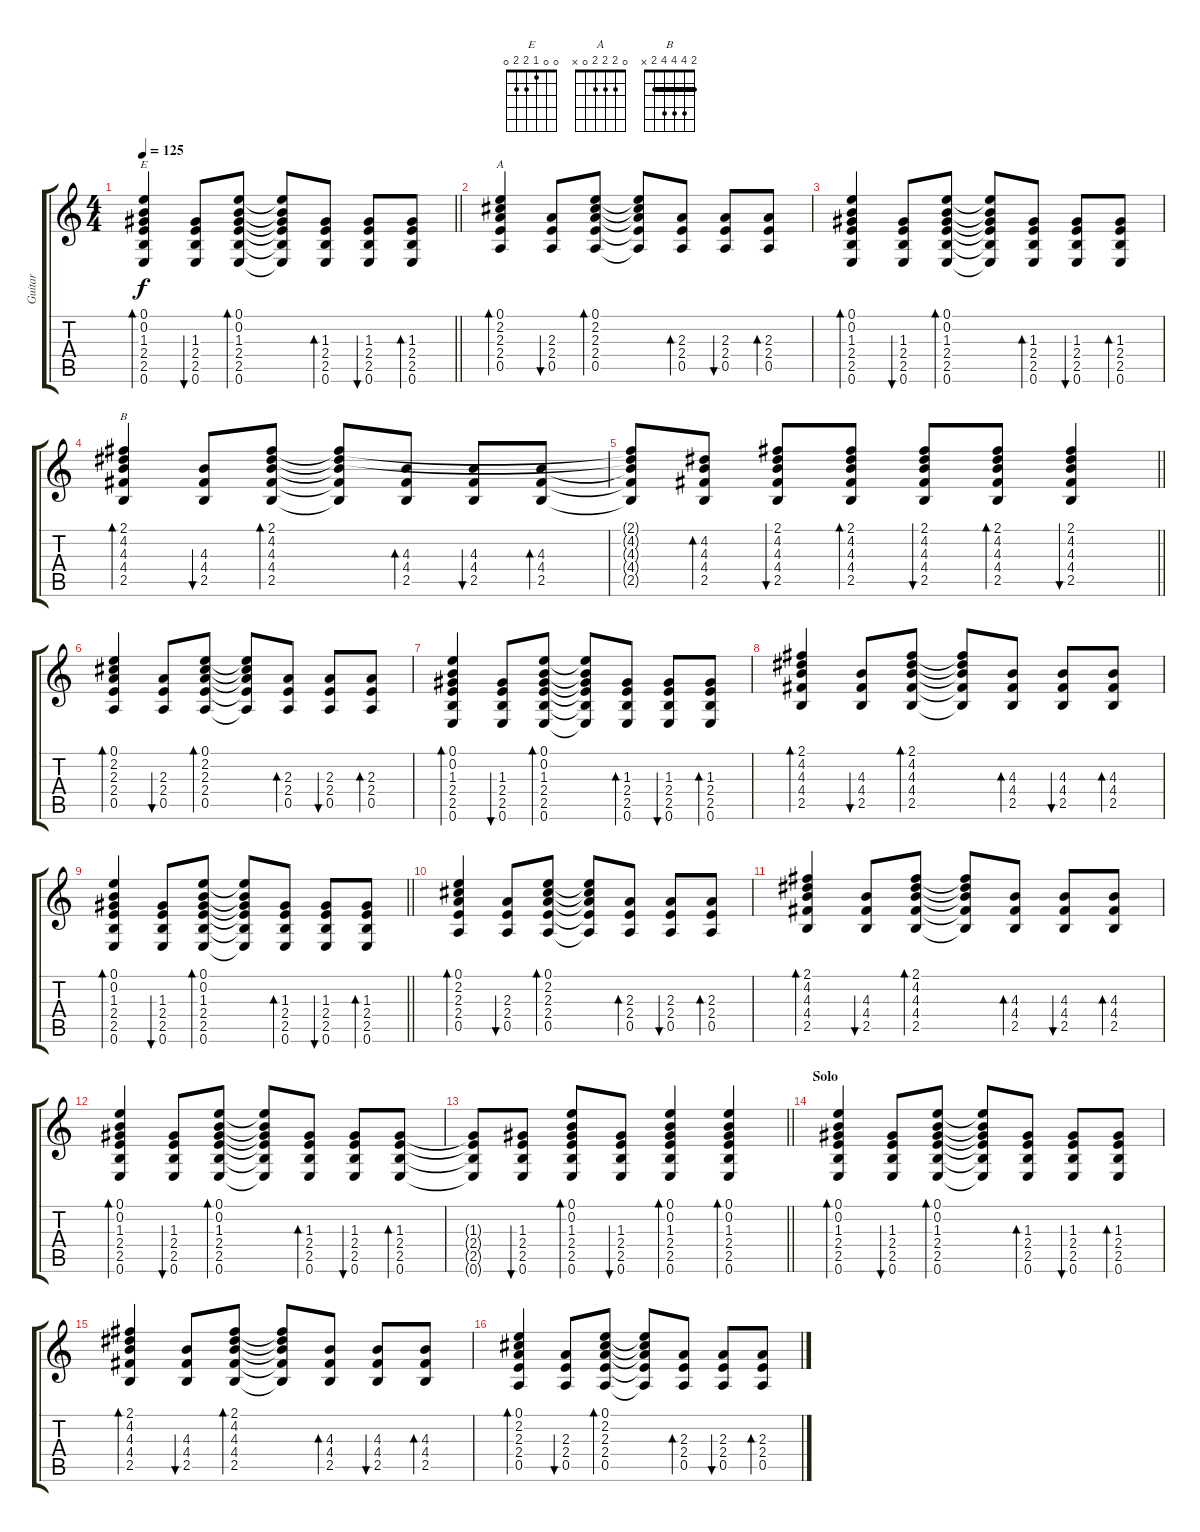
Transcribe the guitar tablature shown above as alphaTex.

\track ("Guitar" "Guitar") {instrument acousticguitarsteel}
\staff {score tabs}
\tuning (E4 B3 G3 D3 A2 E2) {hide}
\chord ("E" 0 0 1 2 2 0)
\chord ("A" 0 2 2 2 0 x)
\chord ("B" 2 4 4 4 2 x) {barre 2}
\ts (4 4)
\tempo 125
\clef g2
\barLineRight lightlight
\ks c
(0.1 0.2 1.3 2.4 2.5 0.6).4{bd 120 ch "E" dy f} (1.3 2.4 2.5 0.6).8{bu 120} (0.1 0.2 1.3 2.4 2.5 0.6).8{bd 120} (0.1{t} 0.2{t} 1.3{t} 2.4{t} 2.5{t} 0.6{t}).8 (1.3 2.4 2.5 0.6).8{bd 60} (1.3 2.4 2.5 0.6).8{bu 60} (1.3 2.4 2.5 0.6).8{bd 60} |
(0.1 2.2 2.3 2.4 0.5).4{bd 120 ch "A"} (2.3 2.4 0.5).8{bu 120} (0.1 2.2 2.3 2.4 0.5).8{bd 120} (0.1{t} 2.2{t} 2.3{t} 2.4{t} 0.5{t}).8 (2.3 2.4 0.5).8{bd 60} (2.3 2.4 0.5).8{bu 60} (2.3 2.4 0.5).8{bd 60} |
(0.1 0.2 1.3 2.4 2.5 0.6).4{bd 120} (1.3 2.4 2.5 0.6).8{bu 120} (0.1 0.2 1.3 2.4 2.5 0.6).8{bd 120} (0.1{t} 0.2{t} 1.3{t} 2.4{t} 2.5{t} 0.6{t}).8 (1.3 2.4 2.5 0.6).8{bd 60} (1.3 2.4 2.5 0.6).8{bu 60} (1.3 2.4 2.5 0.6).8{bd 60} |
(2.1 4.2 4.3 4.4 2.5).4{bd 120 ch "B"} (4.3 4.4 2.5).8{bu 120} (2.1 4.2 4.3 4.4 2.5).8{bd 120} (2.1{t} 4.2{t} 4.3{t} 4.4{t} 2.5{t}).8 (4.3 4.4 2.5).8{bd 60} (4.3 4.4 2.5).8{bu 60} (4.3 4.4 2.5).8{bd 60} |
\barLineRight lightlight
(2.1{t} 4.2{t} 4.3{t} 4.4{t} 2.5{t}).8 (4.2 4.3 4.4 2.5).8{bd 120} (2.1 4.2 4.3 4.4 2.5).8{bu 120} (2.1 4.2 4.3 4.4 2.5).8{bd 60} (2.1 4.2 4.3 4.4 2.5).8{bu 120} (2.1 4.2 4.3 4.4 2.5).8{bd 60} (2.1 4.2 4.3 4.4 2.5).4{bu 120} |
(0.1 2.2 2.3 2.4 0.5).4{bd 120} (2.3 2.4 0.5).8{bu 120} (0.1 2.2 2.3 2.4 0.5).8{bd 120} (0.1{t} 2.2{t} 2.3{t} 2.4{t} 0.5{t}).8 (2.3 2.4 0.5).8{bd 60} (2.3 2.4 0.5).8{bu 60} (2.3 2.4 0.5).8{bd 60} |
(0.1 0.2 1.3 2.4 2.5 0.6).4{bd 120} (1.3 2.4 2.5 0.6).8{bu 120} (0.1 0.2 1.3 2.4 2.5 0.6).8{bd 120} (0.1{t} 0.2{t} 1.3{t} 2.4{t} 2.5{t} 0.6{t}).8 (1.3 2.4 2.5 0.6).8{bd 60} (1.3 2.4 2.5 0.6).8{bu 60} (1.3 2.4 2.5 0.6).8{bd 60} |
(2.1 4.2 4.3 4.4 2.5).4{bd 120} (4.3 4.4 2.5).8{bu 120} (2.1 4.2 4.3 4.4 2.5).8{bd 120} (2.1{t} 4.2{t} 4.3{t} 4.4{t} 2.5{t}).8 (4.3 4.4 2.5).8{bd 60} (4.3 4.4 2.5).8{bu 60} (4.3 4.4 2.5).8{bd 60} |
\barLineRight lightlight
(0.1 0.2 1.3 2.4 2.5 0.6).4{bd 120} (1.3 2.4 2.5 0.6).8{bu 120} (0.1 0.2 1.3 2.4 2.5 0.6).8{bd 120} (0.1{t} 0.2{t} 1.3{t} 2.4{t} 2.5{t} 0.6{t}).8 (1.3 2.4 2.5 0.6).8{bd 60} (1.3 2.4 2.5 0.6).8{bu 60} (1.3 2.4 2.5 0.6).8{bd 60} |
(0.1 2.2 2.3 2.4 0.5).4{bd 120} (2.3 2.4 0.5).8{bu 120} (0.1 2.2 2.3 2.4 0.5).8{bd 120} (0.1{t} 2.2{t} 2.3{t} 2.4{t} 0.5{t}).8 (2.3 2.4 0.5).8{bd 60} (2.3 2.4 0.5).8{bu 60} (2.3 2.4 0.5).8{bd 60} |
(2.1 4.2 4.3 4.4 2.5).4{bd 120} (4.3 4.4 2.5).8{bu 120} (2.1 4.2 4.3 4.4 2.5).8{bd 120} (2.1{t} 4.2{t} 4.3{t} 4.4{t} 2.5{t}).8 (4.3 4.4 2.5).8{bd 60} (4.3 4.4 2.5).8{bu 60} (4.3 4.4 2.5).8{bd 60} |
(0.1 0.2 1.3 2.4 2.5 0.6).4{bd 120} (1.3 2.4 2.5 0.6).8{bu 120} (0.1 0.2 1.3 2.4 2.5 0.6).8{bd 120} (0.1{t} 0.2{t} 1.3{t} 2.4{t} 2.5{t} 0.6{t}).8 (1.3 2.4 2.5 0.6).8{bd 60} (1.3 2.4 2.5 0.6).8{bu 60} (1.3 2.4 2.5 0.6).8{bd 60} |
\barLineRight lightlight
(1.3{t} 2.4{t} 2.5{t} 0.6{t}).8 (1.3 2.4 2.5 0.6).8{bu 120} (0.1 0.2 1.3 2.4 2.5 0.6).8{bd 120} (1.3 2.4 2.5 0.6).8{bu 120} (0.1 0.2 1.3 2.4 2.5 0.6).4{bd 120} (0.1 0.2 1.3 2.4 2.5 0.6).4{bd 120} |
\section ("" "Solo")
(0.1 0.2 1.3 2.4 2.5 0.6).4{bd 120} (1.3 2.4 2.5 0.6).8{bu 120} (0.1 0.2 1.3 2.4 2.5 0.6).8{bd 120} (0.1{t} 0.2{t} 1.3{t} 2.4{t} 2.5{t} 0.6{t}).8 (1.3 2.4 2.5 0.6).8{bd 60} (1.3 2.4 2.5 0.6).8{bu 60} (1.3 2.4 2.5 0.6).8{bd 60} |
(2.1 4.2 4.3 4.4 2.5).4{bd 120} (4.3 4.4 2.5).8{bu 120} (2.1 4.2 4.3 4.4 2.5).8{bd 120} (2.1{t} 4.2{t} 4.3{t} 4.4{t} 2.5{t}).8 (4.3 4.4 2.5).8{bd 60} (4.3 4.4 2.5).8{bu 60} (4.3 4.4 2.5).8{bd 60} |
(0.1 2.2 2.3 2.4 0.5).4{bd 120} (2.3 2.4 0.5).8{bu 120} (0.1 2.2 2.3 2.4 0.5).8{bd 120} (0.1{t} 2.2{t} 2.3{t} 2.4{t} 0.5{t}).8 (2.3 2.4 0.5).8{bd 60} (2.3 2.4 0.5).8{bu 60} (2.3 2.4 0.5).8{bd 60}
